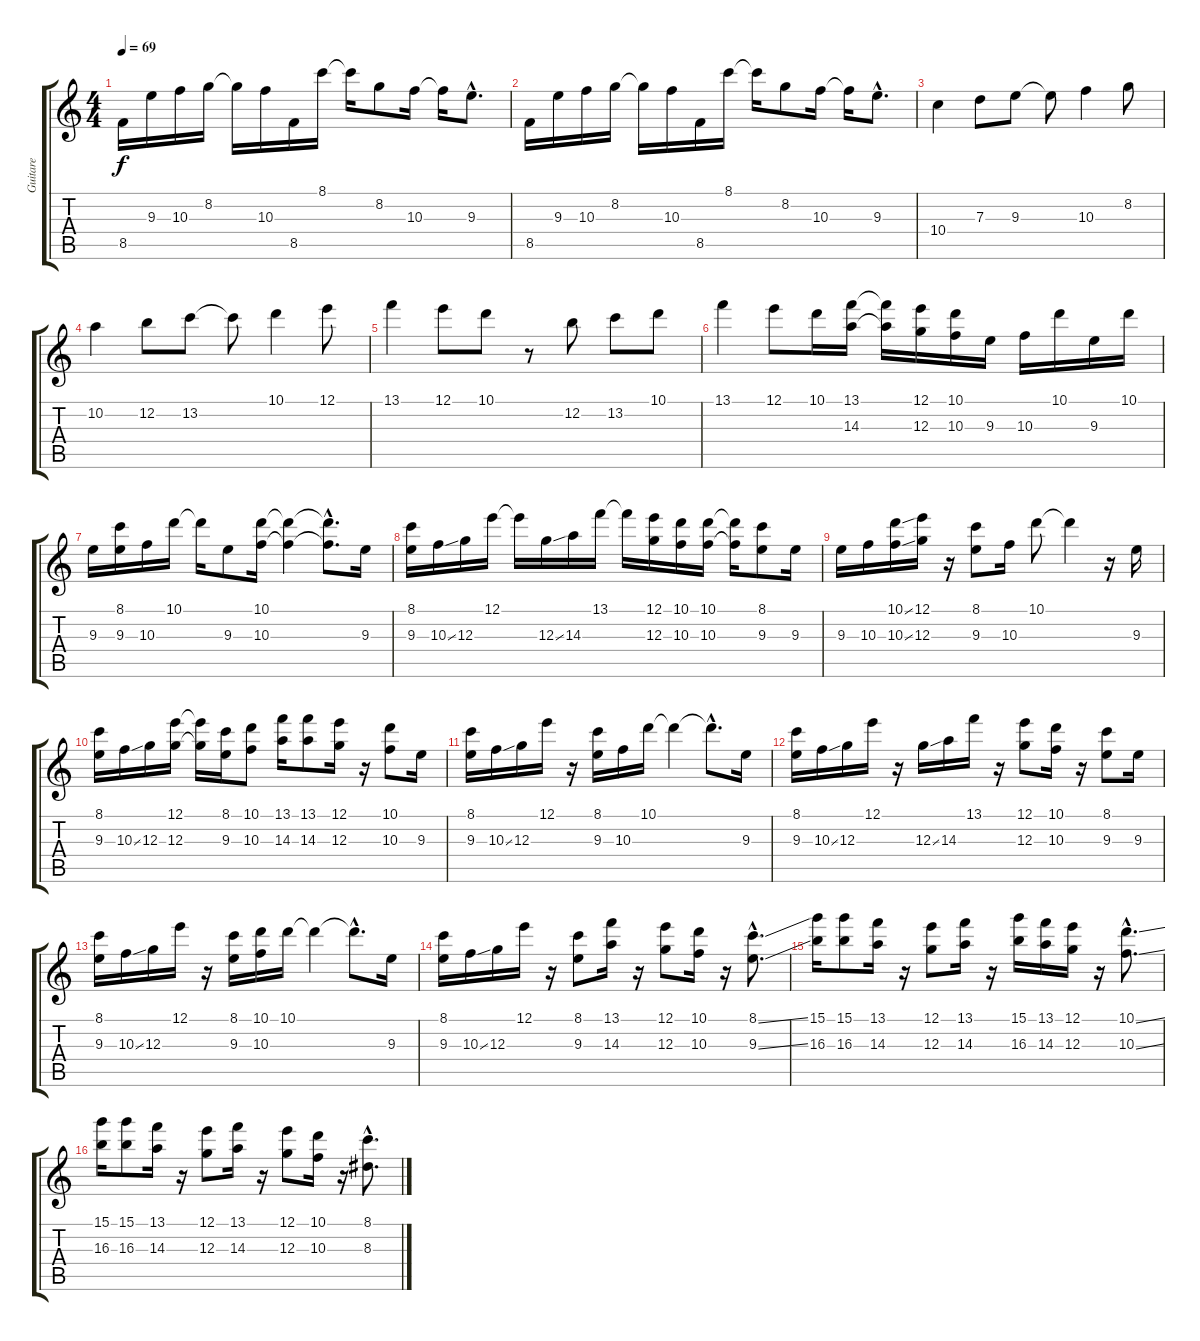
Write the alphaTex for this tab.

\track ("Guitare" "Guitare") {instrument distortionguitar}
\staff {score tabs}
\tuning (E4 B3 G3 D3 A2 E2) {hide}
\ts (4 4)
\tempo 69
\clef g2
\ks c
8.5.16{dy f} 9.3.16 10.3.16 8.2.16 8.2{t}.16 10.3.16 8.5.16 8.1.16 8.1{t}.16 8.2.8 10.3.16 10.3{t}.16 9.3{hac}.8{d} |
8.5.16 9.3.16 10.3.16 8.2.16 8.2{t}.16 10.3.16 8.5.16 8.1.16 8.1{t}.16 8.2.8 10.3.16 10.3{t}.16 9.3{hac}.8{d} |
10.4.4 7.3.8 9.3.8 9.3{t}.8 10.3.4 8.2.8 |
10.2.4 12.2.8 13.2.8 13.2{t}.8 10.1.4 12.1.8 |
13.1.4 12.1.8 10.1.8 r.8 12.2.8 13.2.8 10.1.8 |
13.1.4 12.1.8 10.1.16 (13.1 14.3).16 (13.1{t} 14.3{t}).16 (12.1 12.3).16 (10.1 10.3).16 9.3.16 10.3.16 10.1.16 9.3.16 10.1.16 |
9.3.16 (8.1 9.3).16 10.3.16 10.1.16 10.1{t}.16 9.3.8 (10.1 10.3).16 (10.1{t} 10.3{t}).4 (10.1{hac t} 10.3{hac t}).8{d} 9.3.16 |
(8.1 9.3).16 10.3{ss}.16 12.3.16 12.1.16 12.1{t}.16 12.3{ss}.16 14.3.16 13.1.16 13.1{t}.16 (12.1 12.3).16 (10.1 10.3).16 (10.1 10.3).16 (10.1{t} 10.3{t}).16 (8.1 9.3).8 9.3.16 |
9.3.16 10.3.16 (10.1{ss} 10.3{ss}).16 (12.1 12.3).16 r.16 (8.1 9.3).8 10.3.16 10.1.8 10.1{t}.4 r.16 9.3.16 |
(8.1 9.3).16 10.3{ss}.16 12.3.16 (12.1 12.3).16 (12.1{t} 12.3{t}).16 (8.1 9.3).16 (10.1 10.3).8 (13.1 14.3).16 (13.1 14.3).8 (12.1 12.3).16 r.16 (10.1 10.3).8 9.3.16 |
(8.1 9.3).16 10.3{ss}.16 12.3.16 12.1.16 r.16 (8.1 9.3).16 10.3.16 10.1.16 10.1{t}.4 10.1{hac t}.8{d} 9.3.16 |
(8.1 9.3).16 10.3{ss}.16 12.3.16 12.1.16 r.16 12.3{ss}.16 14.3.16 13.1.16 r.16 (12.1 12.3).8 (10.1 10.3).16 r.16 (8.1 9.3).8 9.3.16 |
(8.1 9.3).16 10.3{ss}.16 12.3.16 12.1.16 r.16 (8.1 9.3).16 (10.1 10.3).16 10.1.16 10.1{t}.4 10.1{hac t}.8{d} 9.3.16 |
(8.1 9.3).16 10.3{ss}.16 12.3.16 12.1.16 r.16 (8.1 9.3).8 (13.1 14.3).16 r.16 (12.1 12.3).8 (10.1 10.3).16 r.16 (8.1{ss hac} 9.3{ss hac}).8{d} |
(15.1 16.3).16 (15.1 16.3).8 (13.1 14.3).16 r.16 (12.1 12.3).8 (13.1 14.3).16 r.16 (15.1 16.3).16 (13.1 14.3).16 (12.1 12.3).16 r.16 (10.1{ss hac} 10.3{ss hac}).8{d} |
(15.1 16.3).16 (15.1 16.3).8 (13.1 14.3).16 r.16 (12.1 12.3).8 (13.1 14.3).16 r.16 (12.1 12.3).8 (10.1 10.3).16 r.16 (8.1{hac} 8.3{hac}).8{d}
